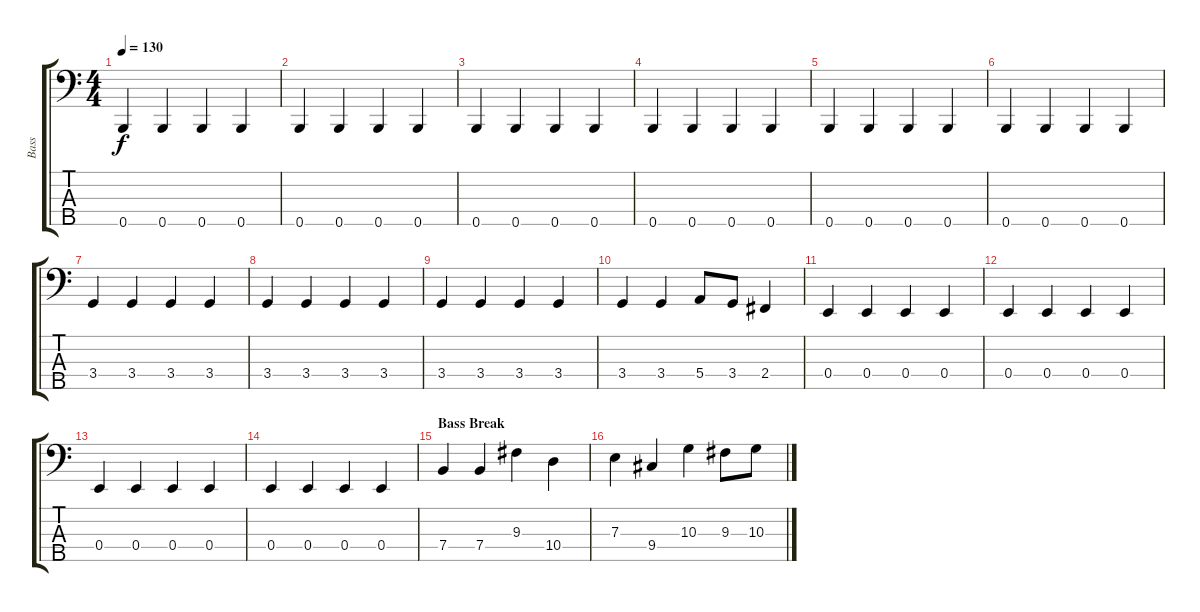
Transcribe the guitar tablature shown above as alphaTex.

\track ("Bass" "Bass") {instrument electricbasspick}
\staff {score tabs}
\tuning (G2 D2 A1 E1 B0) {hide}
\ts (4 4)
\tempo 130
\clef f4
\ks c
0.5.4{dy f} 0.5.4 0.5.4 0.5.4 |
0.5.4 0.5.4 0.5.4 0.5.4 |
0.5.4 0.5.4 0.5.4 0.5.4 |
0.5.4 0.5.4 0.5.4 0.5.4 |
0.5.4 0.5.4 0.5.4 0.5.4 |
0.5.4 0.5.4 0.5.4 0.5.4 |
3.4.4 3.4.4 3.4.4 3.4.4 |
3.4.4 3.4.4 3.4.4 3.4.4 |
3.4.4 3.4.4 3.4.4 3.4.4 |
3.4.4 3.4.4 5.4.8 3.4.8 2.4.4 |
0.4.4 0.4.4 0.4.4 0.4.4 |
0.4.4 0.4.4 0.4.4 0.4.4 |
0.4.4 0.4.4 0.4.4 0.4.4 |
0.4.4 0.4.4 0.4.4 0.4.4 |
\section ("" "Bass Break")
7.4.4 7.4.4 9.3.4 10.4.4 |
7.3.4 9.4.4 10.3.4 9.3.8 10.3.8
